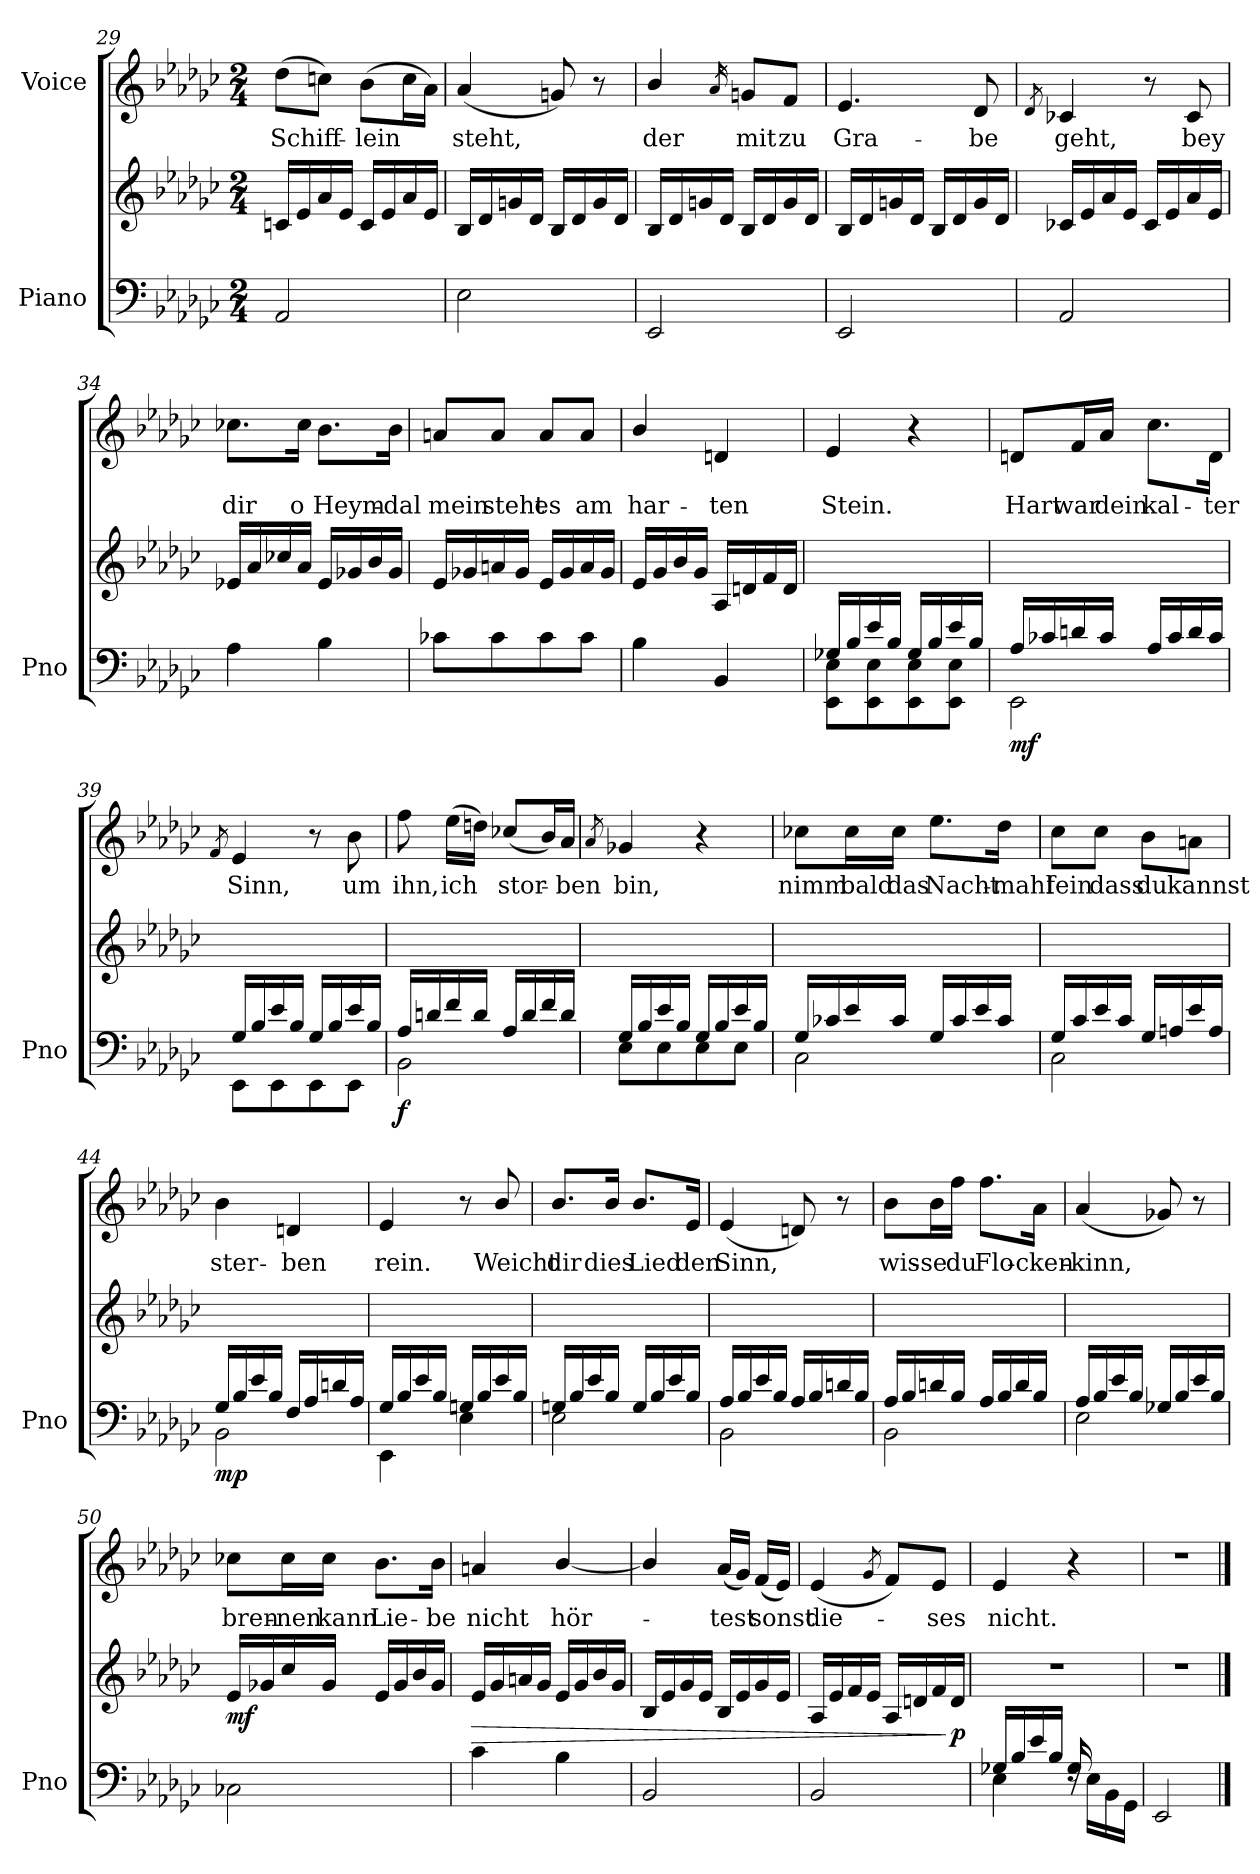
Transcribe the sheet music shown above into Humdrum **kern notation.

**kern	**kern	**dynam	**kern	**text
*part2	*part2	*part2	*part1	*part1
*staff3	*staff2	*staff2/3	*staff1	*staff1
*I"Piano	*	*	*I"Voice	*
*I'Pno	*	*	*	*
*clefF4	*clefG2	*	*clefG2	*
*k[b-e-a-d-g-c-]	*k[b-e-a-d-g-c-]	*	*k[b-e-a-d-g-c-]	*
*M2/4	*M2/4	*	*M2/4	*
=29	=29	=29	=29	=29
!	!	!	!	!LO:LY:b
2AA-/	16cn/LL	.	(>8dd-\L	Schiff-
.	16e-/	.	.	.
.	16a-/	.	8ccn\J)	.
.	16e-/JJ	.	.	.
!	!	!	!	!LO:LY:b
.	16c/LL	.	(>8b-\L	-lein
.	16e-/	.	.	.
.	16a-/	.	16cc\L	.
.	16e-/JJ	.	16a-\JJ)	.
=30	=30	=30	=30	=30
!	!	!	!	!LO:LY:b
2E-\	16B-/LL	.	(<4a-/	steht,
.	16d-/	.	.	.
.	16gn/	.	.	.
.	16d-/JJ	.	.	.
.	16B-/LL	.	8gn/)	.
.	16d-/	.	.	.
.	16g/	.	8r	.
.	16d-/JJ	.	.	.
=31	=31	=31	=31	=31
!	!	!	!	!LO:LY:b
2EE-/	16B-/LL	.	4b-/	der
.	16d-/	.	.	.
.	16gn/	.	.	.
.	16d-/JJ	.	.	.
.	.	.	16qa-/	.
!	!	!	!	!LO:LY:b
.	16B-/LL	.	8gn/L	mit
.	16d-/	.	.	.
!	!	!	!	!LO:LY:b
.	16g/	.	8f/J	zu
.	16d-/JJ	.	.	.
!!LO:LB:g=z
=32	=32	=32	=32	=32
!	!	!	!	!LO:LY:b
2EE-/	16B-/LL	.	4.e-/	Gra-
.	16d-/	.	.	.
.	16gn/	.	.	.
.	16d-/JJ	.	.	.
.	16B-/LL	.	.	.
.	16d-/	.	.	.
!	!	!	!	!LO:LY:b
.	16g/	.	8d-/	-be
.	16d-/JJ	.	.	.
=33	=33	=33	=33	=33
.	.	.	8qd-/	.
!	!	!	!	!LO:LY:b
2AA-/	16c-X/LL	.	4c-X/	geht,
.	16e-/	.	.	.
.	16a-/	.	.	.
.	16e-/JJ	.	.	.
.	16c-/LL	.	8r	.
.	16e-/	.	.	.
!	!	!	!	!LO:LY:b
.	16a-/	.	8c-/	bey
.	16e-/JJ	.	.	.
=34	=34	=34	=34	=34
!	!	!	!	!LO:LY:b
4A-\	16e-X/LL	.	8.cc-X\L	dir
.	16a-/	.	.	.
.	16cc-X/	.	.	.
!	!	!	!	!LO:LY:b
.	16a-/JJ	.	16cc-\Jk	o
!	!	!	!	!LO:LY:b
4B-\	16e-/LL	.	8.b-\L	Heym-
.	16g-X/	.	.	.
.	16b-/	.	.	.
!	!	!	!	!LO:LY:b
.	16g-/JJ	.	16b-\Jk	-dal
=35	=35	=35	=35	=35
!	!	!	!	!LO:LY:b
8c-X\L	16e-/LL	.	8an/L	mein
.	16g-X/	.	.	.
!	!	!	!	!LO:LY:b
8c-\	16an/	.	8a/J	steht
.	16g-/JJ	.	.	.
!	!	!	!	!LO:LY:b
8c-\	16e-/LL	.	8a/L	es
.	16g-/	.	.	.
!	!	!	!	!LO:LY:b
8c-\J	16a/	.	8a/J	am
.	16g-/JJ	.	.	.
=36	=36	=36	=36	=36
!	!	!	!	!LO:LY:b
4B-\	16e-/LL	.	4b-/	har-
.	16g-/	.	.	.
.	16b-/	.	.	.
.	16g-/JJ	.	.	.
!	!	!	!	!LO:LY:b
4BB-/	16A-/LL	.	4dn/	-ten
.	16dn/	.	.	.
.	16f/	.	.	.
.	16d/JJ	.	.	.
!!LO:LB:g=z
=37	=37	=37	=37	=37
*^	*	*	*	*
!	!	!	!	!	!LO:LY:b
8EE-\ 8E-\L	16G-X/LL	2ryy	.	4e-/	Stein.
.	16B-/	.	.	.	.
8EE-\ 8E-\	16e-/	.	.	.	.
.	16B-/JJ	.	.	.	.
8EE-\ 8E-\	16G-/LL	.	.	4r	.
.	16B-/	.	.	.	.
8EE-\ 8E-\J	16e-/	.	.	.	.
.	16B-/JJ	.	.	.	.
=38	=38	=38	=38	=38	=38
!	!	!	!LO:DY:b=2	!	!LO:LY:b
2EE-\	16A-/LL	2ryy	mf	8dn/L	Hart
.	16c-X/	.	.	.	.
!	!	!	!	!	!LO:LY:b
.	16dn/	.	.	16f/L	war
!	!	!	!	!	!LO:LY:b
.	16c-/JJ	.	.	16a-/JJ	dein
!	!	!	!	!	!LO:LY:b
.	16A-/LL	.	.	8.cc-\L	kal-
.	16c-/	.	.	.	.
.	16d/	.	.	.	.
!	!	!	!	!	!LO:LY:b
.	16c-/JJ	.	.	16d\Jk	-ter
=39	=39	=39	=39	=39	=39
.	.	.	.	8qf/	.
!	!	!	!	!	!LO:LY:b
8EE-\L	16G-/LL	2ryy	.	4e-/	Sinn,
.	16B-/	.	.	.	.
8EE-\	16e-/	.	.	.	.
.	16B-/JJ	.	.	.	.
8EE-\	16G-/LL	.	.	8r	.
.	16B-/	.	.	.	.
!	!	!	!	!	!LO:LY:b
8EE-\J	16e-/	.	.	8b-\	um
.	16B-/JJ	.	.	.	.
=40	=40	=40	=40	=40	=40
!	!	!	!LO:DY:b=2	!	!LO:LY:b
2BB-\	16A-/LL	2ryy	f	8ff\	ihn,
.	16dn/	.	.	.	.
!	!	!	!	!	!LO:LY:b
.	16f/	.	.	(>16ee-\LL	ich
.	16d/JJ	.	.	16ddn\JJ)	.
!	!	!	!	!	!LO:LY:b
.	16A-/LL	.	.	(<8cc-X/L	stor-
.	16d/	.	.	.	.
.	16f/	.	.	16b-/L)	.
!	!	!	!	!	!LO:LY:b
.	16d/JJ	.	.	16a-/JJ	-ben
!!LO:LB:g=z
=41	=41	=41	=41	=41	=41
.	.	.	.	8qa-/	.
!	!	!	!	!	!LO:LY:b
8E-\L	16G-/LL	2ryy	.	4g-X/	bin,
.	16B-/	.	.	.	.
8E-\	16e-/	.	.	.	.
.	16B-/JJ	.	.	.	.
8E-\	16G-/LL	.	.	4r	.
.	16B-/	.	.	.	.
8E-\J	16e-/	.	.	.	.
.	16B-/JJ	.	.	.	.
=42	=42	=42	=42	=42	=42
!	!	!	!	!	!LO:LY:b
2C-\	16G-/LL	2ryy	.	8cc-X\L	nimm
.	16c-X/	.	.	.	.
!	!	!	!	!	!LO:LY:b
.	16e-/	.	.	16cc-\L	bald
!	!	!	!	!	!LO:LY:b
.	16c-/JJ	.	.	16cc-\JJ	das
!	!	!	!	!	!LO:LY:b
.	16G-/LL	.	.	8.ee-\L	Nacht-
.	16c-/	.	.	.	.
.	16e-/	.	.	.	.
!	!	!	!	!	!LO:LY:b
.	16c-/JJ	.	.	16dd-\Jk	-mahl
=43	=43	=43	=43	=43	=43
!	!	!	!	!	!LO:LY:b
2C-\	16G-/LL	2ryy	.	8cc-\L	fein
.	16c-/	.	.	.	.
!	!	!	!	!	!LO:LY:b
.	16e-/	.	.	8cc-\J	dass
.	16c-/JJ	.	.	.	.
!	!	!	!	!	!LO:LY:b
.	16G-/LL	.	.	8b-\L	du
.	16An/	.	.	.	.
!	!	!	!	!	!LO:LY:b
.	16e-/	.	.	8an\J	kannst
.	16A/JJ	.	.	.	.
=44	=44	=44	=44	=44	=44
!	!	!	!LO:DY:b=2	!	!LO:LY:b
2BB-\	16G-/LL	2ryy	mp	4b-\	ster-
.	16B-/	.	.	.	.
.	16e-/	.	.	.	.
.	16B-/JJ	.	.	.	.
!	!	!	!	!	!LO:LY:b
.	16F/LL	.	.	4dn/	-ben
.	16A-/	.	.	.	.
.	16dn/	.	.	.	.
.	16A-/JJ	.	.	.	.
!!LO:PB:g=z
=45	=45	=45	=45	=45	=45
!	!	!	!	!	!LO:LY:b
4EE-\	16G-/LL	2ryy	.	4e-/	rein.
.	16B-/	.	.	.	.
.	16e-/	.	.	.	.
.	16B-/JJ	.	.	.	.
4E-\	16Gn/LL	.	.	8r	.
.	16B-/	.	.	.	.
!	!	!	!	!	!LO:LY:b
.	16e-/	.	.	8b-/	Weicht
.	16B-/JJ	.	.	.	.
=46	=46	=46	=46	=46	=46
!	!	!	!	!	!LO:LY:b
2E-\	16Gn/LL	2ryy	.	8.b-/L	dir
.	16B-/	.	.	.	.
.	16e-/	.	.	.	.
!	!	!	!	!	!LO:LY:b
.	16B-/JJ	.	.	16b-/Jk	dies
!	!	!	!	!	!LO:LY:b
.	16G/LL	.	.	8.b-/L	Lied
.	16B-/	.	.	.	.
.	16e-/	.	.	.	.
!	!	!	!	!	!LO:LY:b
.	16B-/JJ	.	.	16e-/Jk	den
=47	=47	=47	=47	=47	=47
!	!	!	!	!	!LO:LY:b
2BB-\	16A-/LL	2ryy	.	(<4e-/	Sinn,
.	16B-/	.	.	.	.
.	16e-/	.	.	.	.
.	16B-/JJ	.	.	.	.
.	16A-/LL	.	.	8dn/)	.
.	16B-/	.	.	.	.
.	16dn/	.	.	8r	.
.	16B-/JJ	.	.	.	.
=48	=48	=48	=48	=48	=48
!	!	!	!	!	!LO:LY:b
2BB-\	16A-/LL	2ryy	.	8b-\L	wis-
.	16B-/	.	.	.	.
!	!	!	!	!	!LO:LY:b
.	16dn/	.	.	16b-\L	-se
!	!	!	!	!	!LO:LY:b
.	16B-/JJ	.	.	16ff\JJ	du
!	!	!	!	!	!LO:LY:b
.	16A-/LL	.	.	8.ff\L	Flo-
.	16B-/	.	.	.	.
.	16d/	.	.	.	.
!	!	!	!	!	!LO:LY:b
.	16B-/JJ	.	.	16a-\Jk	-cken-
=49	=49	=49	=49	=49	=49
!	!	!	!	!	!LO:LY:b
2E-\	16A-/LL	2ryy	.	(<4a-/	-kinn,
.	16B-/	.	.	.	.
.	16e-/	.	.	.	.
.	16B-/JJ	.	.	.	.
.	16G-X/LL	.	.	8g-X/)	.
.	16B-/	.	.	.	.
.	16e-/	.	.	8r	.
.	16B-/JJ	.	.	.	.
!!LO:LB:g=z
=50	=50	=50	=50	=50	=50
!	!	!	!LO:DY:b	!	!LO:LY:b
*v	*v	*	*	*	*
2C-X\	16e-/LL	mf	8cc-X\L	bren-
.	16g-X/	.	.	.
!	!	!	!	!LO:LY:b
.	16cc-/	.	16cc-\L	-nen
!	!	!	!	!LO:LY:b
.	16g-/JJ	.	16cc-\JJ	kann
!	!	!	!	!LO:LY:b
.	16e-/LL	.	8.b-\L	Lie-
.	16g-/	.	.	.
.	16b-/	.	.	.
!	!	!	!	!LO:LY:b
.	16g-/JJ	.	16b-\Jk	-be
=51	=51	=51	=51	=51
!	!	!LO:HP:b	!	!LO:LY:b
4c-\	16e-/LL	>	4an/	nicht
.	16g-/	.	.	.
.	16an/	.	.	.
.	16g-/JJ	.	.	.
!	!	!	!	!LO:LY:b
4B-\	16e-/LL	.	[4b-/	hör-
.	16g-/	.	.	.
.	16b-/	.	.	.
.	16g-/JJ	.	.	.
=52	=52	=52	=52	=52
2BB-/	16B-/LL	.	4b-/]	.
.	16e-/	.	.	.
.	16g-/	.	.	.
.	16e-/JJ	.	.	.
!	!	!	!	!LO:LY:b
.	16B-/LL	.	(<16a-/LL	-test
.	16e-/	.	16g-/JJ)	.
!	!	!	!	!LO:LY:b
.	16g-/	.	(<16f/LL	sonst
.	16e-/JJ	.	16e-/JJ)	.
=53	=53	=53	=53	=53
!	!	!	!	!LO:LY:b
2BB-/	16A-/LL	.	(<4e-/	die-
.	16e-/	.	.	.
.	16f/	.	.	.
.	16e-/JJ	.	.	.
.	.	.	8qg-/	.
.	16A-/LL	.	8f/L)	.
.	16dn/	.	.	.
!	!	!	!	!LO:LY:b
.	16f/	.	8e-/J	-ses
!	!	!LO:DY:n=1:b	!	!
.	16d/JJ	] p	.	.
=54	=54	=54	=54	=54
*	*	*	*MM80	*
*^	*	*	*	*
!	!	!	!	!	!LO:LY:b
16G-X/LL	4E-\	2r	.	4e-/	nicht.
16B-/	.	.	.	.	.
16e-/	.	.	.	.	.
16B-/JJ	.	.	.	.	.
*	*	*	*	*MM60	*
16G-/	16rF	.	.	4r	.
16ryy	16E-\LL	.	.	.	.
8rBByy	16BB-\	.	.	.	.
.	16GG-\JJ	.	.	.	.
*v	*v	*	*	*	*
=55	=55	=55	=55	=55
2EE-/	2r	.	2r	.
==	==	==	==	==
*-	*-	*-	*-	*-
